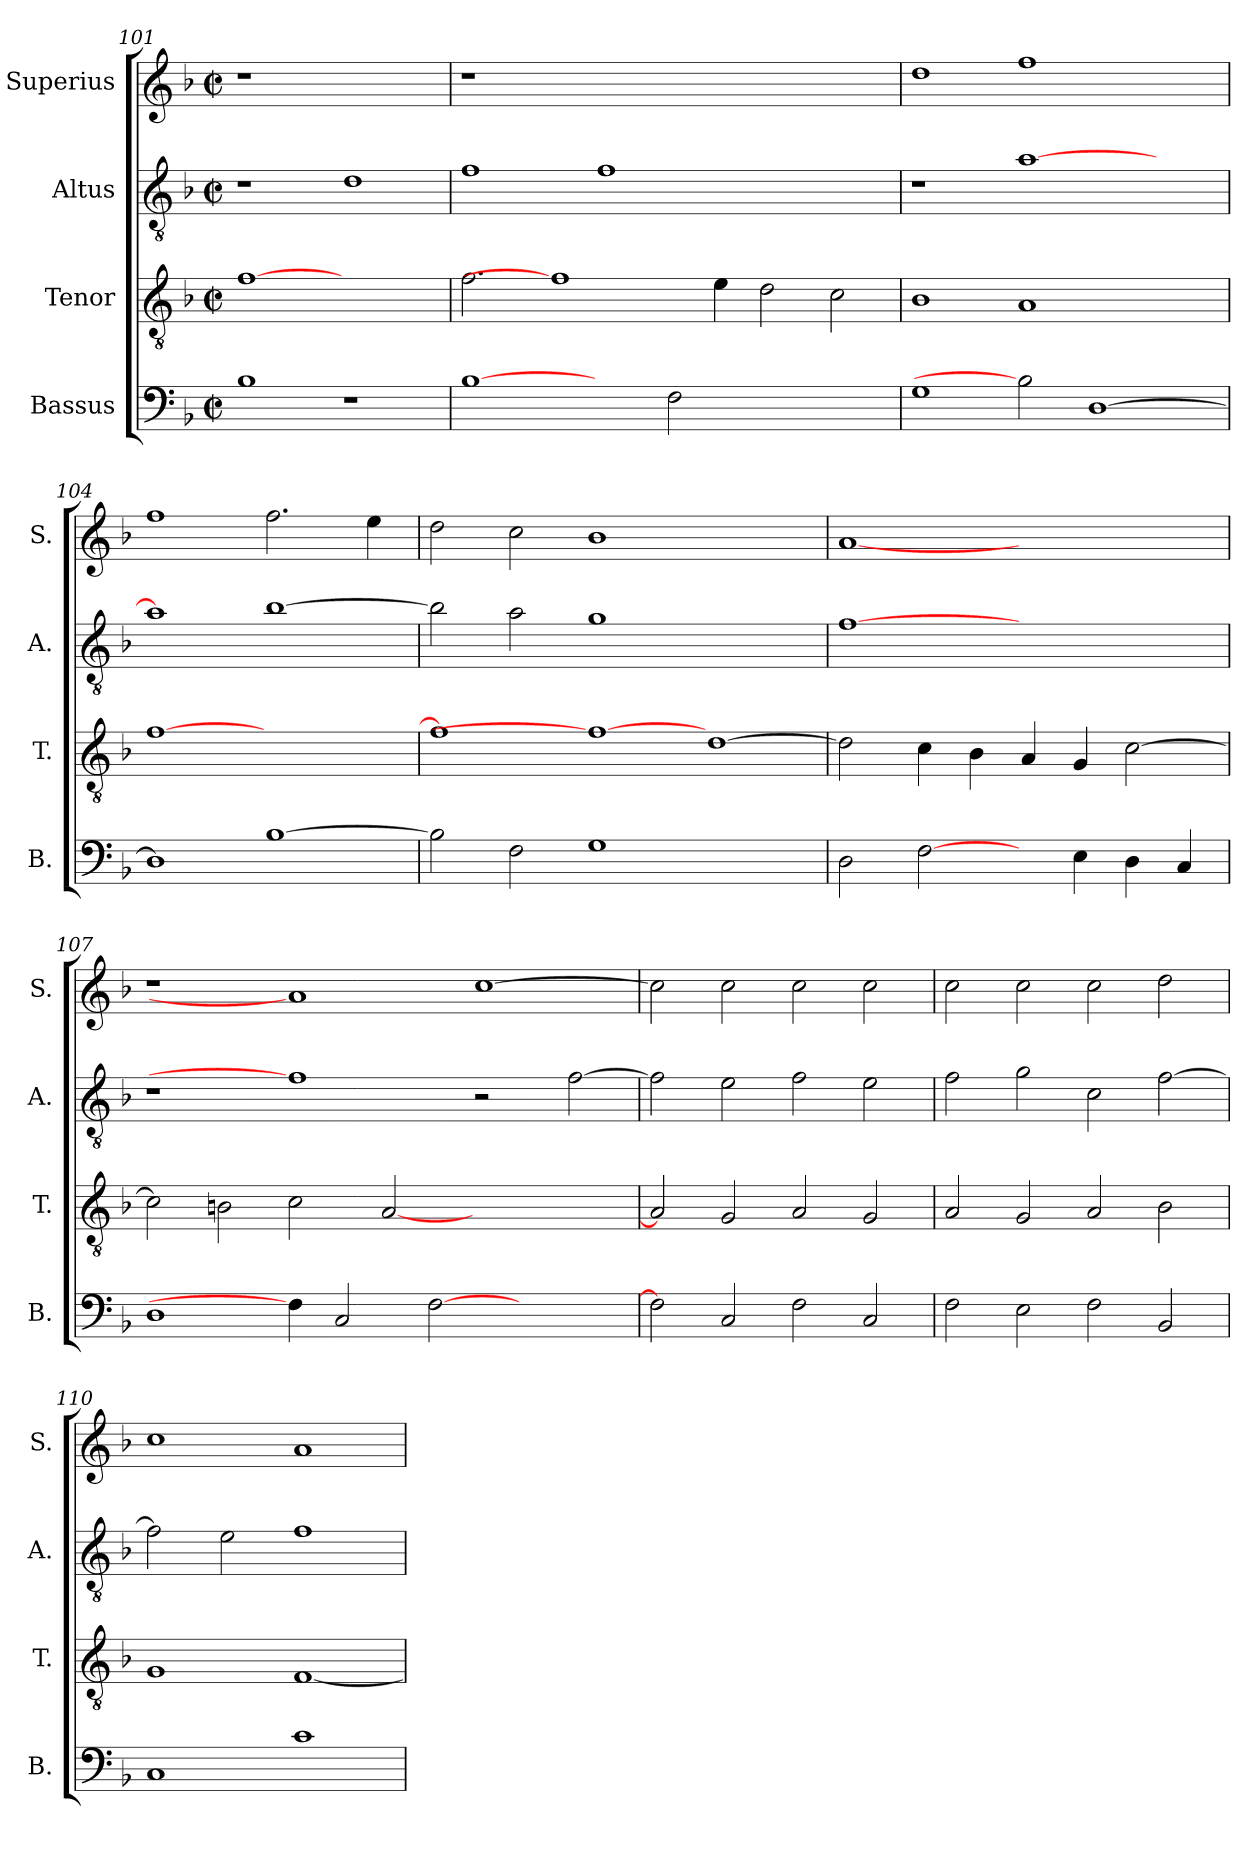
**kern	**kern	**kern	**kern
*part4	*part3	*part2	*part1
*staff4	*staff3	*staff2	*staff1
*I"Bassus	*I"Tenor	*I"Altus	*I"Superius
*I'B.	*I'T.	*I'A.	*I'S.
*clefF4	*clefGv2	*clefGv2	*clefG2
*	*ITrd7c12	*ITrd7c12	*
*k[b-]	*k[b-]	*k[b-]	*k[b-]
*F:	*F:	*F:	*F:
*M2/2	*M2/2	*M2/2	*M2/2
*met(c|)	*met(c|)	*met(c|)	*met(c|)
=101	=101	=101	=101
!	!	!	!LO:N:vis=1
1B-i	[1Fi	1r	1r
1r	1ryy	1Di	1ryy
=102	=102	=102	=102
!	!	!	!LO:N:vis=1
[1B-i	2.Fi\	1Fi	1r
.	1Fi]	.	.
2ryy	.	1Fi	0ryy
2Fi\	.	.	.
.	4Ei\	.	.
1ryy	2Di\	1ryy	.
.	2Ci\	.	.
=103	=103	=103	=103
1Gi	1BB-i	1r	1ddi
2B-i]	1AAi	[>1Ai	1ffi
[>1Di	.	.	.
.	2ryy	2ryy	2ryy
!!LO:LB:g=z
=104	=104	=104	=104
1Di]	[>1Fi	1Ai]	1ffi
[>1B-i	1ryy	[>1B-i	2.ffi\
.	.	.	4eei\
=105	=105	=105	=105
2B-i\]	1Fi]	2B-i\]	2ddi\
2Fi\	.	2Ai\	2cci\
1Gi	1Fi_	1Gi	1b-i
1ryy	[>1Di	1ryy	1ryy
=106	=106	=106	=106
2Di\	2Di\]	[1Fi	[1ai
[2Fi\	4Ci\	.	.
.	4BB-i\	.	.
4ryy	4AAi/	1ryy	1ryy
4Ei\	4GGi/	.	.
4Di\	[>2Ci\	.	.
4Ci/	.	.	.
=107	=107	=107	=107
1Di	2Ci\]	1r	1r
.	2BBni\	.	.
4Fi\]	2Ci\	1Fi]	1ai]
2Ci/	.	.	.
.	[<2AAi/	.	.
[>2Fi\	.	.	.
.	1ryy	2r	[>1cci
2.ryy	.	.	.
.	.	[>2Fi\	.
=108	=108	=108	=108
2Fi\]	2AAi/]	2Fi\]	2cci\]
2Ci/	2GGi/	2Ei\	2cci\
2Fi\	2AAi/	2Fi\	2cci\
2Ci/	2GGi/	2Ei\	2cci\
!!LO:PB:g=z
=109	=109	=109	=109
2Fi\	2AAi/	2Fi\	2cci\
2Ei\	2GGi/	2Gi\	2cci\
2Fi\	2AAi/	2Ci\	2cci\
2BB-i/	2BB-i\	[>2Fi\	2ddi\
=110	=110	=110	=110
1Ci	1GGi	2Fi\]	1cci
.	.	2Ei\	.
1ci	[<1FFi	1Fi	1ai
=	=	=	=
*-	*-	*-	*-
